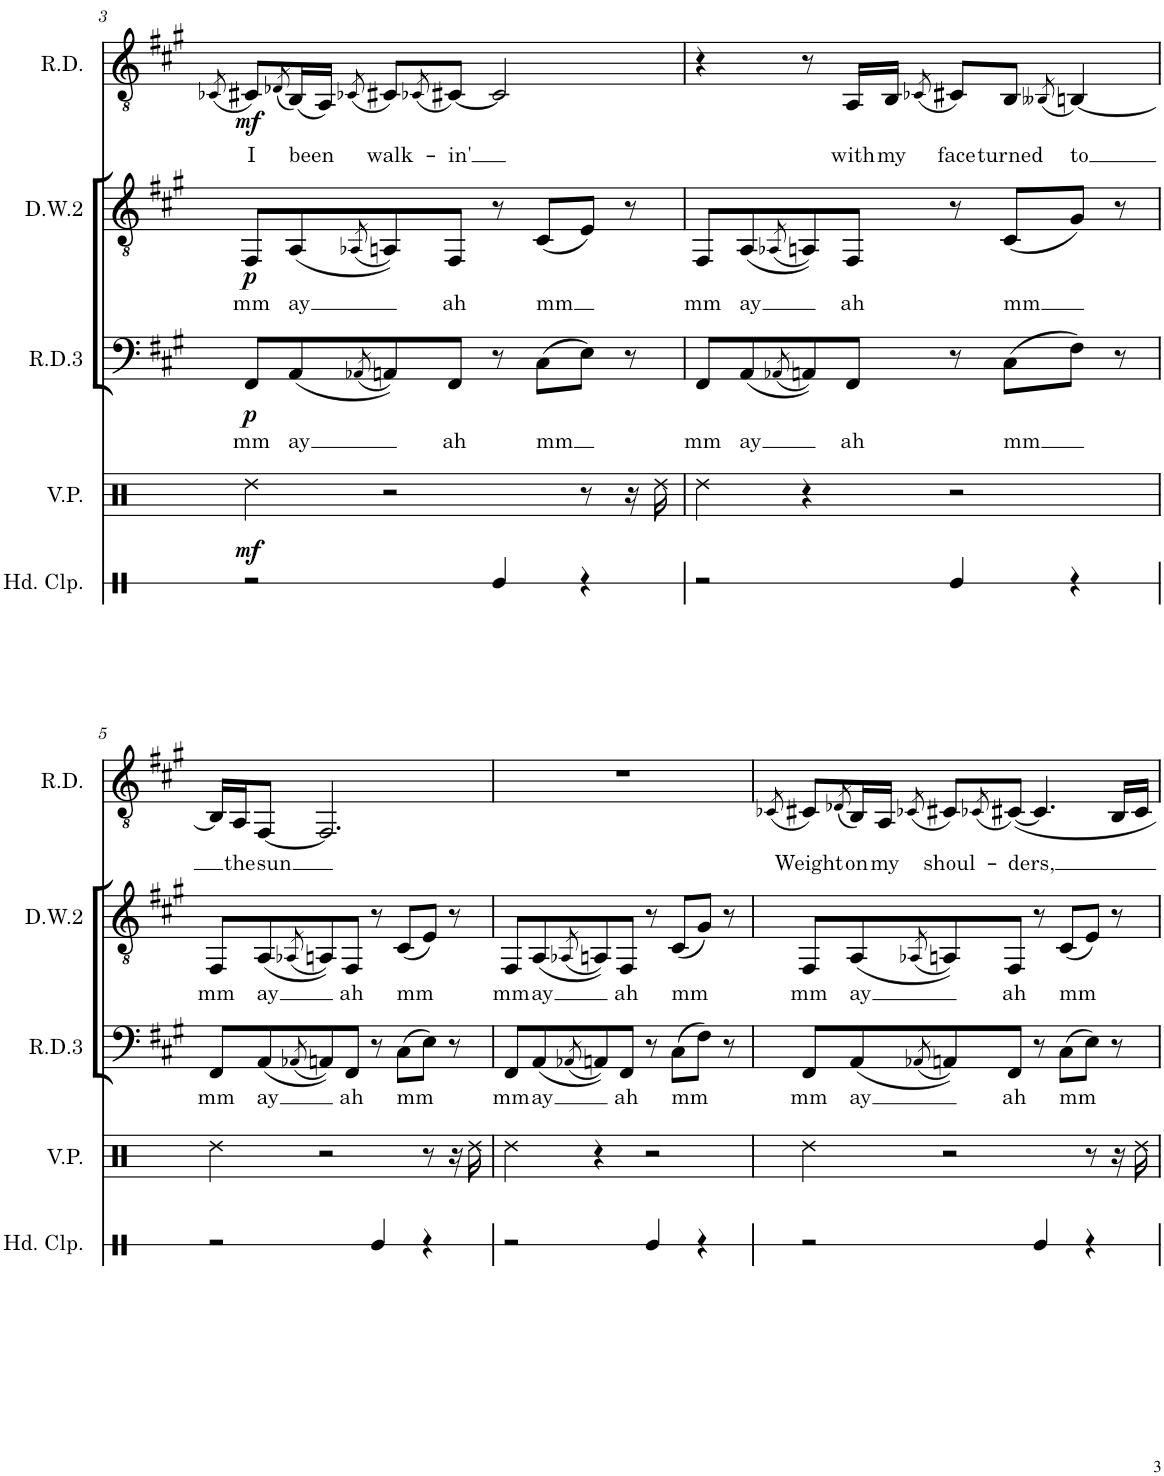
**kern	**text	**dynam	**kern	**text	**dynam	**kern	**text	**dynam
*part3	*part3	*part3	*part2	*part2	*part2	*part1	*part1	*part1
*staff3	*staff3	*staff3	*staff2	*staff2	*staff2	*staff1	*staff1	*staff1
*I"Rocky DeMayo 3	*	*	*I"Daniel Wood 2	*	*	*I"Rocky DeMayo	*	*
*I'R.D.3	*	*	*I'D.W.2	*	*	*I'R.D.	*	*
!!LO:PB:g=z
*clefF4	*	*	*clefGv2	*	*	*clefGv2	*	*
*k[f#c#g#]	*	*	*k[f#c#g#]	*	*	*k[f#c#g#]	*	*
*M4/4	*	*	*M4/4	*	*	*M4/4	*	*
=3	=3	=3	=3	=3	=3	=3	=3	=3
.	.	.	.	.	.	(8qC-X/	.	.
!	!LO:LY:b	!LO:DY:b	!	!LO:LY:b	!LO:DY:b	!	!LO:LY:b	!LO:DY:b
8FF#/L	mm	p	8FF#/L	mm	p	8C#X/L)	I	mf
.	.	.	.	.	.	(8qD-X/	.	.
!	!LO:LY:b	!	!	!LO:LY:b	!	!	!LO:LY:b	!
(8AA/	ay	.	(8AA/	ay	.	(16BB/L)	been	.
.	.	.	.	.	.	16AA/JJ)	.	.
(8qAA-X/	.	.	(8qAA-X/	.	.	(8qC-X/	.	.
!	!	!	!	!	!	!	!LO:LY:b	!
8AAn/))	.	.	8AAn/))	.	.	8C#X/L)	walk-	.
.	.	.	.	.	.	(8qC-X/	.	.
!	!LO:LY:b	!	!	!LO:LY:b	!	!	!LO:LY:b	!
8FF#/J	ah	.	8FF#/J	ah	.	[8C#X/J)	-in'	.
8r	.	.	8r	.	.	2C#/]	.	.
!	!LO:LY:b	!	!	!LO:LY:b	!	!	!	!
(8C#\L	mm	.	(8C#/L	mm	.	.	.	.
8E\J)	.	.	8E/J)	.	.	.	.	.
8r	.	.	8r	.	.	.	.	.
=4	=4	=4	=4	=4	=4	=4	=4	=4
!	!LO:LY:b	!	!	!LO:LY:b	!	!	!	!
8FF#/L	mm	.	8FF#/L	mm	.	4r	.	.
!	!LO:LY:b	!	!	!LO:LY:b	!	!	!	!
(8AA/	ay	.	(8AA/	ay	.	.	.	.
(8qAA-X/	.	.	(8qAA-X/	.	.	.	.	.
8AAn/))	.	.	8AAn/))	.	.	8r	.	.
!	!LO:LY:b	!	!	!LO:LY:b	!	!	!LO:LY:b	!
8FF#/J	ah	.	8FF#/J	ah	.	16AA/LL	with	.
!	!	!	!	!	!	!	!LO:LY:b	!
.	.	.	.	.	.	16BB/JJ	my	.
.	.	.	.	.	.	(8qC-X/	.	.
!	!	!	!	!	!	!	!LO:LY:b	!
8r	.	.	8r	.	.	8C#X/L)	face	.
!	!LO:LY:b	!	!	!LO:LY:b	!	!	!LO:LY:b	!
(8C#\L	mm	.	(8C#/L	mm	.	8BB/J	turned	.
.	.	.	.	.	.	(8qBB--X/	.	.
!	!	!	!	!	!	!	!LO:LY:b	!
8F#\J)	.	.	8G#/J)	.	.	[4BBn/)	to	.
8r	.	.	8r	.	.	.	.	.
!!LO:LB:g=z
=5	=5	=5	=5	=5	=5	=5	=5	=5
!	!LO:LY:b	!	!	!LO:LY:b	!	!	!	!
8FF#/L	mm	.	8FF#/L	mm	.	16BB/LL]	.	.
!	!	!	!	!	!	!	!LO:LY:b	!
.	.	.	.	.	.	16AA/J	the	.
!	!LO:LY:b	!	!	!LO:LY:b	!	!	!LO:LY:b	!
(8AA/	ay	.	(8AA/	ay	.	[8FF#/J	sun	.
(8qAA-X/	.	.	(8qAA-X/	.	.	.	.	.
8AAn/))	.	.	8AAn/))	.	.	2.FF#/]	.	.
!	!LO:LY:b	!	!	!LO:LY:b	!	!	!	!
8FF#/J	ah	.	8FF#/J	ah	.	.	.	.
8r	.	.	8r	.	.	.	.	.
!	!LO:LY:b	!	!	!LO:LY:b	!	!	!	!
(8C#\L	mm	.	(8C#/L	mm	.	.	.	.
8E\J)	.	.	8E/J)	.	.	.	.	.
8r	.	.	8r	.	.	.	.	.
=6	=6	=6	=6	=6	=6	=6	=6	=6
!	!LO:LY:b	!	!	!LO:LY:b	!	!	!	!
8FF#/L	mm	.	8FF#/L	mm	.	1r	.	.
!	!LO:LY:b	!	!	!LO:LY:b	!	!	!	!
(8AA/	ay	.	(8AA/	ay	.	.	.	.
(8qAA-X/	.	.	(8qAA-X/	.	.	.	.	.
8AAn/))	.	.	8AAn/))	.	.	.	.	.
!	!LO:LY:b	!	!	!LO:LY:b	!	!	!	!
8FF#/J	ah	.	8FF#/J	ah	.	.	.	.
8r	.	.	8r	.	.	.	.	.
!	!LO:LY:b	!	!	!LO:LY:b	!	!	!	!
(8C#\L	mm	.	(8C#/L	mm	.	.	.	.
8F#\J)	.	.	8G#/J)	.	.	.	.	.
8r	.	.	8r	.	.	.	.	.
=7	=7	=7	=7	=7	=7	=7	=7	=7
.	.	.	.	.	.	(8qC-X/	.	.
!	!LO:LY:b	!	!	!LO:LY:b	!	!	!LO:LY:b	!
8FF#/L	mm	.	8FF#/L	mm	.	8C#X/L)	Weight	.
.	.	.	.	.	.	(8qD-X/	.	.
!	!LO:LY:b	!	!	!LO:LY:b	!	!	!LO:LY:b	!
(8AA/	ay	.	(8AA/	ay	.	16BB/L)	on	.
!	!	!	!	!	!	!	!LO:LY:b	!
.	.	.	.	.	.	16AA/JJ	my	.
(8qAA-X/	.	.	(8qAA-X/	.	.	(8qC-X/	.	.
!	!	!	!	!	!	!	!LO:LY:b	!
8AAn/))	.	.	8AAn/))	.	.	8C#X/L)	shoul-	.
.	.	.	.	.	.	(8qC-X/	.	.
!	!LO:LY:b	!	!	!LO:LY:b	!	!	!LO:LY:b	!
8FF#/J	ah	.	8FF#/J	ah	.	[8C#X/J)	-ders,	.
8r	.	.	8r	.	.	4.C#/]	.	.
!	!LO:LY:b	!	!	!LO:LY:b	!	!	!	!
(8C#\L	mm	.	(8C#/L	mm	.	.	.	.
8E\J)	.	.	8E/J)	.	.	.	.	.
8r	.	.	8r	.	.	16BB/LL	.	.
.	.	.	.	.	.	16C#/JJ	.	.
=	=	=	=	=	=	=	=	=
*-	*-	*-	*-	*-	*-	*-	*-	*-
